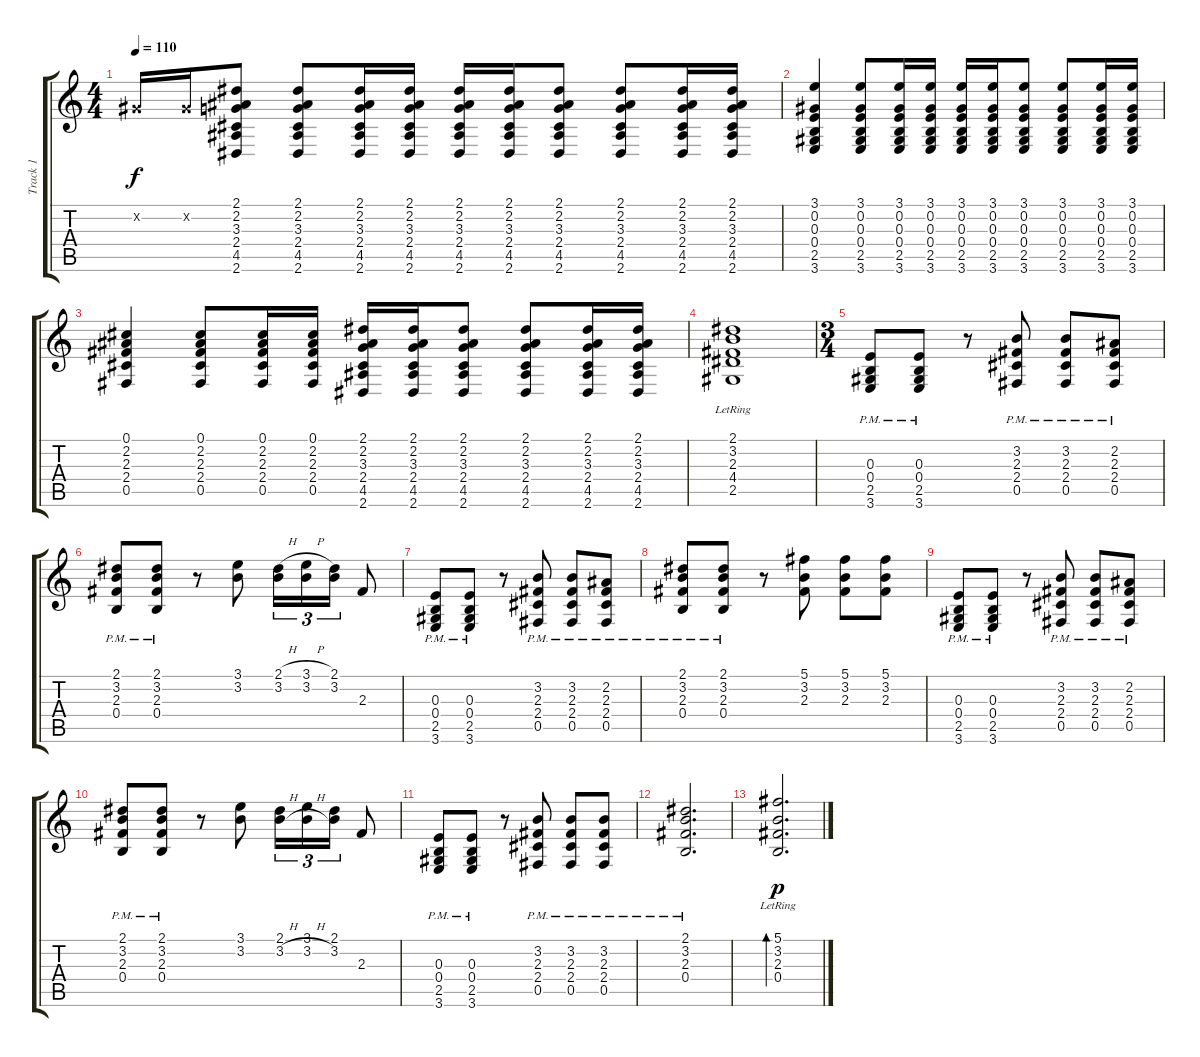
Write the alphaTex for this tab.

\track ("Track 1" "Track 1") {instrument acousticguitarsteel}
\staff {score tabs}
\tuning (Db4 Ab3 E3 B2 Gb2 Db2) {hide}
\ts (4 4)
\tempo 110
\clef g2
\ks c
0.2{x}.16{dy f} 0.2{x}.16 (2.1 2.2 3.3 2.4 4.5 2.6).8 (2.1 2.2 3.3 2.4 4.5 2.6).8 (2.1 2.2 3.3 2.4 4.5 2.6).16 (2.1 2.2 3.3 2.4 4.5 2.6).16 (2.1 2.2 3.3 2.4 4.5 2.6).16 (2.1 2.2 3.3 2.4 4.5 2.6).16 (2.1 2.2 3.3 2.4 4.5 2.6).8 (2.1 2.2 3.3 2.4 4.5 2.6).8 (2.1 2.2 3.3 2.4 4.5 2.6).16 (2.1 2.2 3.3 2.4 4.5 2.6).16 |
(3.1 0.2 0.3 0.4 2.5 3.6).4 (3.1 0.2 0.3 0.4 2.5 3.6).8 (3.1 0.2 0.3 0.4 2.5 3.6).16 (3.1 0.2 0.3 0.4 2.5 3.6).16 (3.1 0.2 0.3 0.4 2.5 3.6).16 (3.1 0.2 0.3 0.4 2.5 3.6).16 (3.1 0.2 0.3 0.4 2.5 3.6).8 (3.1 0.2 0.3 0.4 2.5 3.6).8 (3.1 0.2 0.3 0.4 2.5 3.6).16 (3.1 0.2 0.3 0.4 2.5 3.6).16 |
(0.1 2.2 2.3 2.4 0.5).4 (0.1 2.2 2.3 2.4 0.5).8 (0.1 2.2 2.3 2.4 0.5).16 (0.1 2.2 2.3 2.4 0.5).16 (2.1 2.2 3.3 2.4 4.5 2.6).16 (2.1 2.2 3.3 2.4 4.5 2.6).16 (2.1 2.2 3.3 2.4 4.5 2.6).8 (2.1 2.2 3.3 2.4 4.5 2.6).8 (2.1 2.2 3.3 2.4 4.5 2.6).16 (2.1 2.2 3.3 2.4 4.5 2.6).16 |
(2.1 3.2 2.3 4.4 2.5{lr}).1 |
\ts (3 4)
(0.3{pm} 0.4{pm} 2.5{pm} 3.6{pm}).8 (0.3{pm} 0.4{pm} 2.5{pm} 3.6{pm}).8 r.8 (3.2{pm} 2.3{pm} 2.4{pm} 0.5{pm}).8 (3.2{pm} 2.3{pm} 2.4{pm} 0.5{pm}).8 (2.2{pm} 2.3{pm} 2.4{pm} 0.5{pm}).8 |
(2.1{pm} 3.2{pm} 2.3{pm} 0.4{pm}).8 (2.1{pm} 3.2{pm} 2.3{pm} 0.4{pm}).8 r.8 (3.1 3.2).8 (2.1{h} 3.2).16{tu (3 2)} (3.1{h} 3.2).16{tu (3 2)} (2.1 3.2).16{tu (3 2)} 2.3.8 |
(0.3{pm} 0.4{pm} 2.5{pm} 3.6{pm}).8 (0.3{pm} 0.4{pm} 2.5{pm} 3.6{pm}).8 r.8 (3.2{pm} 2.3{pm} 2.4{pm} 0.5{pm}).8 (3.2{pm} 2.3{pm} 2.4{pm} 0.5{pm}).8 (2.2{pm} 2.3{pm} 2.4{pm} 0.5{pm}).8 |
(2.1{pm} 3.2{pm} 2.3{pm} 0.4{pm}).8 (2.1{pm} 3.2{pm} 2.3{pm} 0.4{pm}).8 r.8 (5.1 3.2 2.3).8 (5.1 3.2 2.3).8 (5.1 3.2 2.3).8 |
(0.3{pm} 0.4{pm} 2.5{pm} 3.6{pm}).8 (0.3{pm} 0.4{pm} 2.5{pm} 3.6{pm}).8 r.8 (3.2{pm} 2.3{pm} 2.4{pm} 0.5{pm}).8 (3.2{pm} 2.3{pm} 2.4{pm} 0.5{pm}).8 (2.2{pm} 2.3{pm} 2.4{pm} 0.5{pm}).8 |
(2.1{pm} 3.2{pm} 2.3{pm} 0.4{pm}).8 (2.1{pm} 3.2{pm} 2.3{pm} 0.4{pm}).8 r.8 (3.1 3.2).8 (2.1 3.2{h}).16{tu (3 2)} (3.1 3.2{h}).16{tu (3 2)} (2.1 3.2).16{tu (3 2)} 2.3.8 |
(0.3{pm} 0.4{pm} 2.5{pm} 3.6{pm}).8 (0.3{pm} 0.4{pm} 2.5{pm} 3.6{pm}).8 r.8 (3.2{pm} 2.3{pm} 2.4{pm} 0.5{pm}).8 (3.2{pm} 2.3{pm} 2.4{pm} 0.5{pm}).8 (3.2{pm} 2.3{pm} 2.4{pm} 0.5{pm}).8 |
(2.1{pm} 3.2{pm} 2.3{pm} 0.4{pm}).2{d} |
(5.1 3.2 2.3 0.4{lr}).2{d bd 480 dy p}
